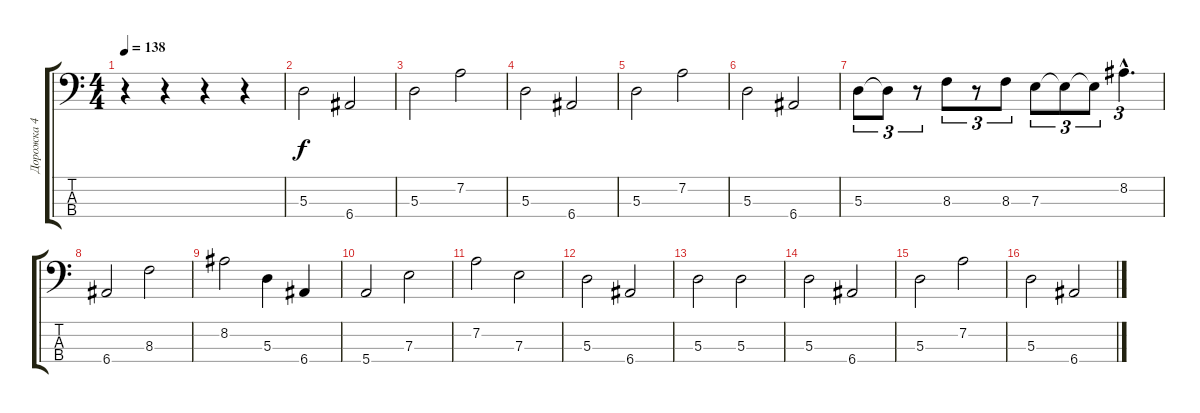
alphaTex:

\track ("Дорожка 4" "Дорожка 4") {instrument electricbassfinger}
\staff {score tabs}
\tuning (G2 D2 A1 E1) {hide}
\ts (4 4)
\tempo 138
\clef f4
\ks c
r.4{dy f instrument electricbassfinger} r.4 r.4 r.4 |
5.3.2 6.4.2 |
5.3.2 7.2.2 |
5.3.2 6.4.2 |
5.3.2 7.2.2 |
5.3.2 6.4.2 |
5.3.8{tu (3 2)} 5.3{t}.8{tu (3 2)} r.8{tu (3 2)} 8.3.8{tu (3 2)} r.8{tu (3 2)} 8.3.8{tu (3 2)} 7.3.8{tu (3 2)} 7.3{t}.8{tu (3 2)} 7.3{t}.8{tu (3 2)} 8.2{hac}.4{d tu (3 2)} |
6.4.2 8.3.2 |
8.2.2 5.3.4 6.4.4 |
5.4.2 7.3.2 |
7.2.2 7.3.2 |
5.3.2 6.4.2 |
5.3.2 5.3.2 |
5.3.2 6.4.2 |
5.3.2 7.2.2 |
5.3.2 6.4.2
